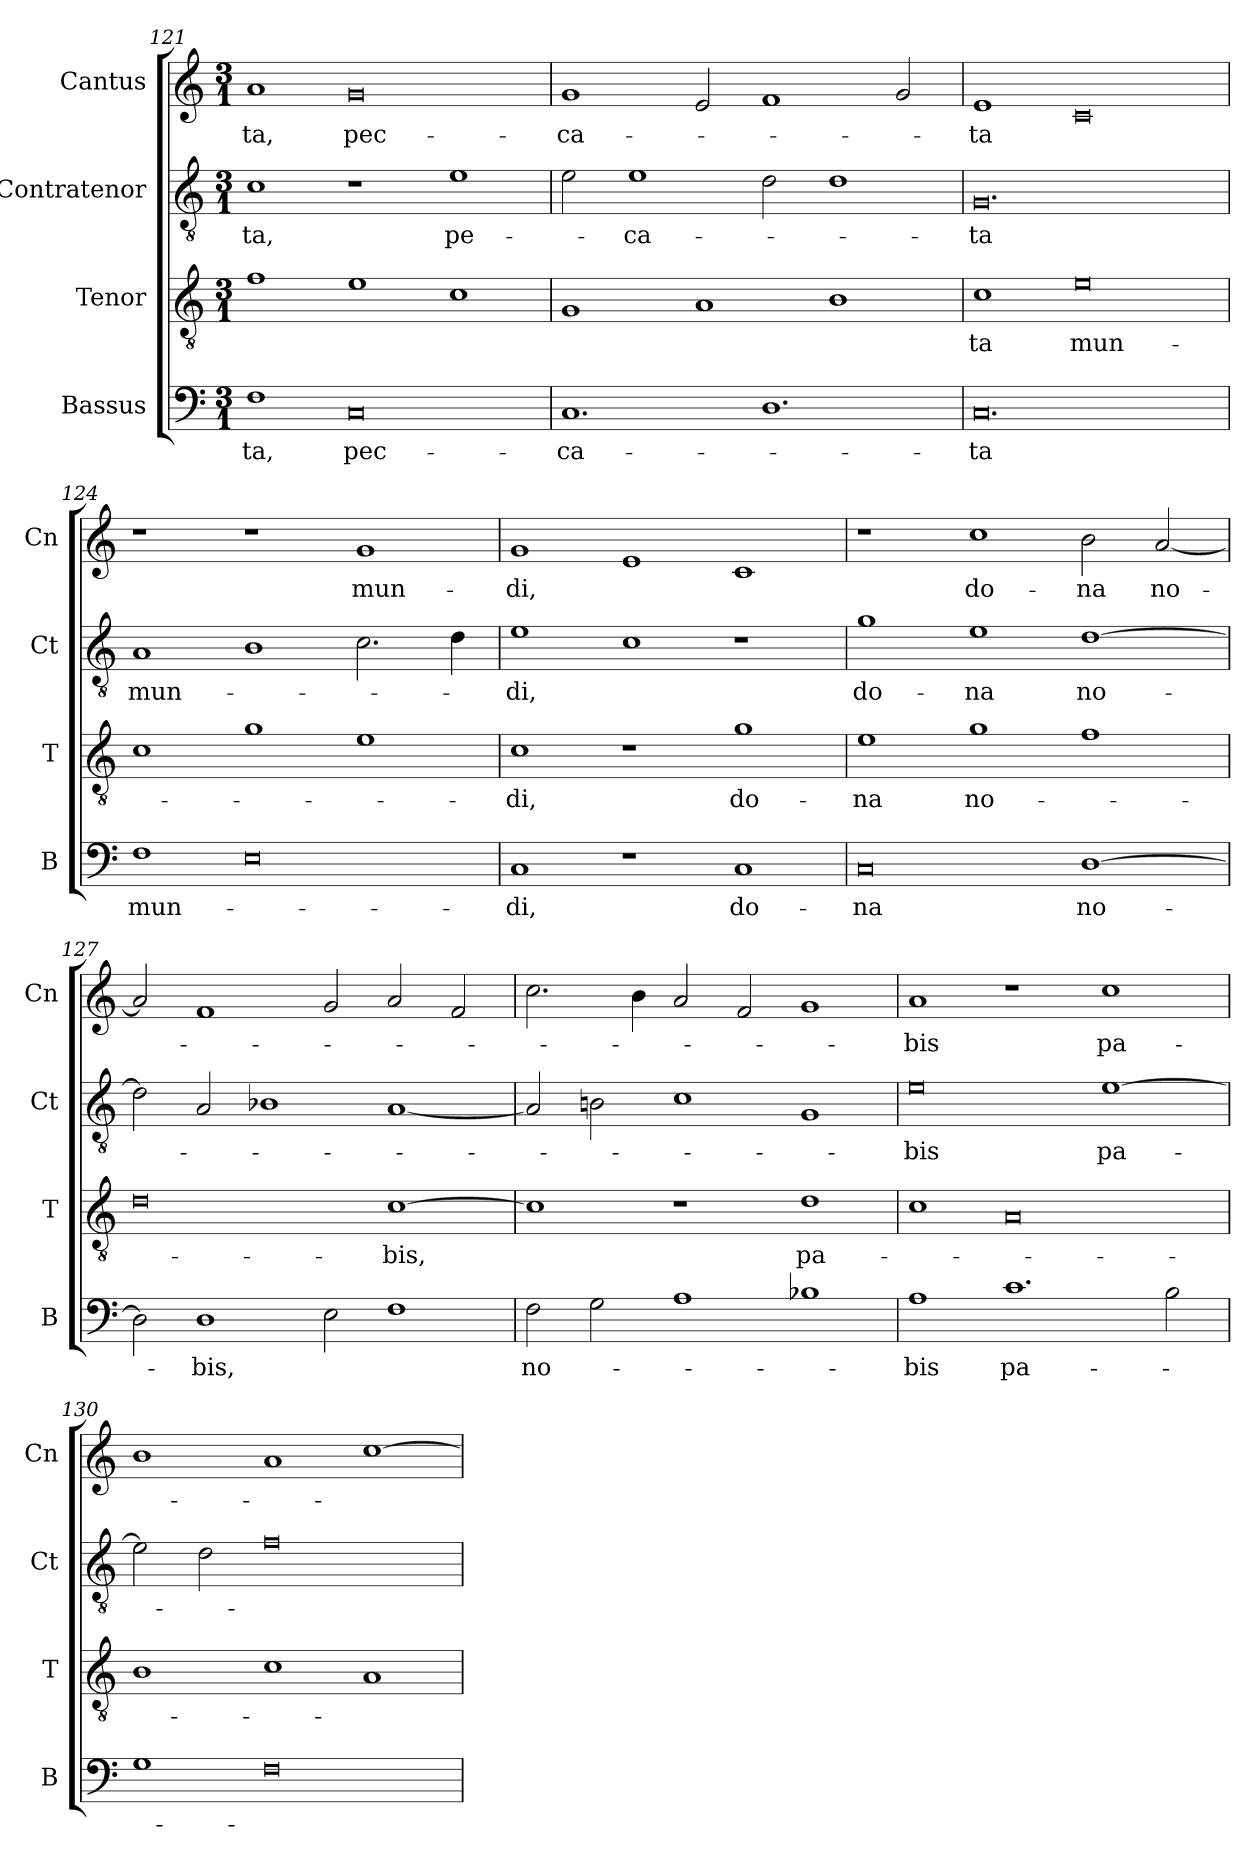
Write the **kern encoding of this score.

**kern	**text	**kern	**text	**kern	**text	**kern	**text
*part4	*part4	*part3	*part3	*part2	*part2	*part1	*part1
*staff4	*staff4	*staff3	*staff3	*staff2	*staff2	*staff1	*staff1
*I"Bassus	*	*I"Tenor	*	*I"Contratenor	*	*I"Cantus	*
*I'B	*	*I'T	*	*I'Ct	*	*I'Cn	*
*clefF4	*	*clefGv2	*	*clefGv2	*	*clefG2	*
*k[]	*	*k[]	*	*k[]	*	*k[]	*
*M3/1	*	*M3/1	*	*M3/1	*	*M3/1	*
=121	=121	=121	=121	=121	=121	=121	=121
1F	-ta,	1f	.	1c	-ta,	1a	-ta,
0C	pec-	1e	.	1r	.	0g	pec-
.	.	1c	.	1e	pe-	.	.
=122	=122	=122	=122	=122	=122	=122	=122
1.C	-ca-	1G	.	2e\	.	1g	-ca-
.	.	.	.	1e	-ca-	.	.
.	.	1A	.	.	.	2e/	.
1.D	.	.	.	2d\	.	1f	.
.	.	1B	.	1d	.	.	.
.	.	.	.	.	.	2g/	.
=123	=123	=123	=123	=123	=123	=123	=123
0.C	-ta	1c	-ta	0.G	-ta	1e	-ta
.	.	0e	mun-	.	.	0c	.
=124	=124	=124	=124	=124	=124	=124	=124
1F	mun-	1c	.	1A	mun-	1r	.
0E	.	1g	.	1B	.	1r	.
.	.	1e	.	2.c\	.	1g	mun-
.	.	.	.	4d\	.	.	.
=125	=125	=125	=125	=125	=125	=125	=125
1C	-di,	1c	-di,	1e	-di,	1g	-di,
1r	.	1r	.	1c	.	1e	.
1C	do-	1g	do-	1r	.	1c	.
=126	=126	=126	=126	=126	=126	=126	=126
0C	-na	1e	-na	1g	do-	1r	.
.	.	1g	no-	1e	-na	1cc	do-
[1D	no-	1f	.	[1d	no-	2b\	-na
.	.	.	.	.	.	[2a/	no-
=127	=127	=127	=127	=127	=127	=127	=127
2D\]	.	0d	.	2d\]	.	2a/]	.
1D	-bis,	.	.	2A/	.	1f	.
.	.	.	.	1B-X	.	.	.
2E\	.	.	.	.	.	2g/	.
1F	.	[1c	-bis,	[1A	.	2a/	.
.	.	.	.	.	.	2f/	.
=128	=128	=128	=128	=128	=128	=128	=128
2F\	no-	1c]	.	2A/]	.	2.cc\	.
2G\	.	.	.	2Bn\	.	.	.
.	.	.	.	.	.	4b\	.
1A	.	1r	.	1c	.	2a/	.
.	.	.	.	.	.	2f/	.
1B-X	.	1d	pa-	1G	.	1g	.
=129	=129	=129	=129	=129	=129	=129	=129
1A	-bis	1c	.	0e	-bis	1a	-bis
1.c	pa-	0A	.	.	.	1r	.
.	.	.	.	[1e	pa-	1cc	pa-
2B\	.	.	.	.	.	.	.
=130	=130	=130	=130	=130	=130	=130	=130
1G	.	1B	.	2e\]	.	1b	.
.	.	.	.	2d\	.	.	.
0F	.	1c	.	0f	.	1a	.
.	.	1A	.	.	.	[1cc	.
=	=	=	=	=	=	=	=
*-	*-	*-	*-	*-	*-	*-	*-
